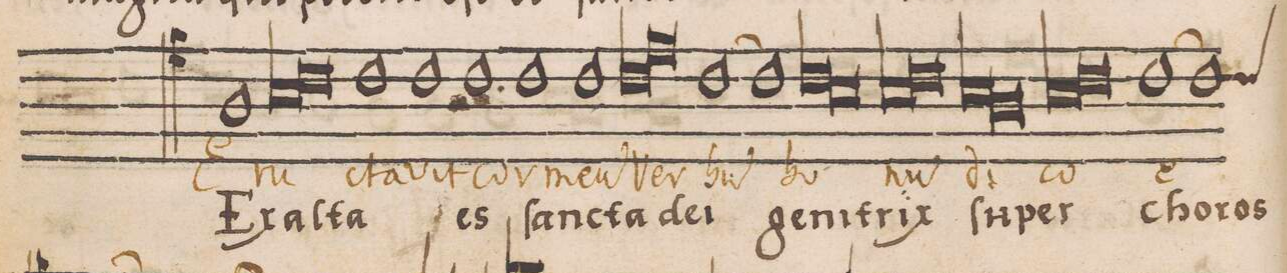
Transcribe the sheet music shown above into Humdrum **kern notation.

**kern	**text	**text
*I"TENOR	*	*
*clefC5	*	*
*k[]	*	*
*met(C|)	*	*
*M2/1	*	*
1F	Ex-	E-
*lig	*	*
1G	-al-	-ru-
=78-	=78-	=78-
1A	.	.
*Xlig	*	*
1A	-ta	-cta-
=79-	=79-	=79-
1A	.	-vit
1A	es	cor
=80-	=80-	=80-
1A	ſanc-	me-
1A	-ta	-u(m)
=81-	=81-	=81-
*lig	*	*
1A	de-	Ver-
1c	.	.
*Xlig	*	*
=82-	=82-	=82-
[1A	-i	-bu(m)
1A]	ge-	.
=83-	=83-	=83-
*lig	*	*
1A	-ni-	bo-
1G	.	.
*Xlig	*	*
=84-	=84-	=84-
*lig	*	*
1G	-trix	-nu(m)
1A	.	.
*Xlig	*	*
=85-	=85-	=85-
*lig	*	*
1G	ſu-	di-
1F	.	.
*Xlig	*	*
=86-	=86-	=86-
*lig	*	*
1G	-per	-co
1A	.	.
*Xlig	*	*
=87-	=87-	=87-
[1A	cho-	e-
*custos:A	*	*
1A]	-ros	.
=88-	=88-	=88-
*-	*-	*-
